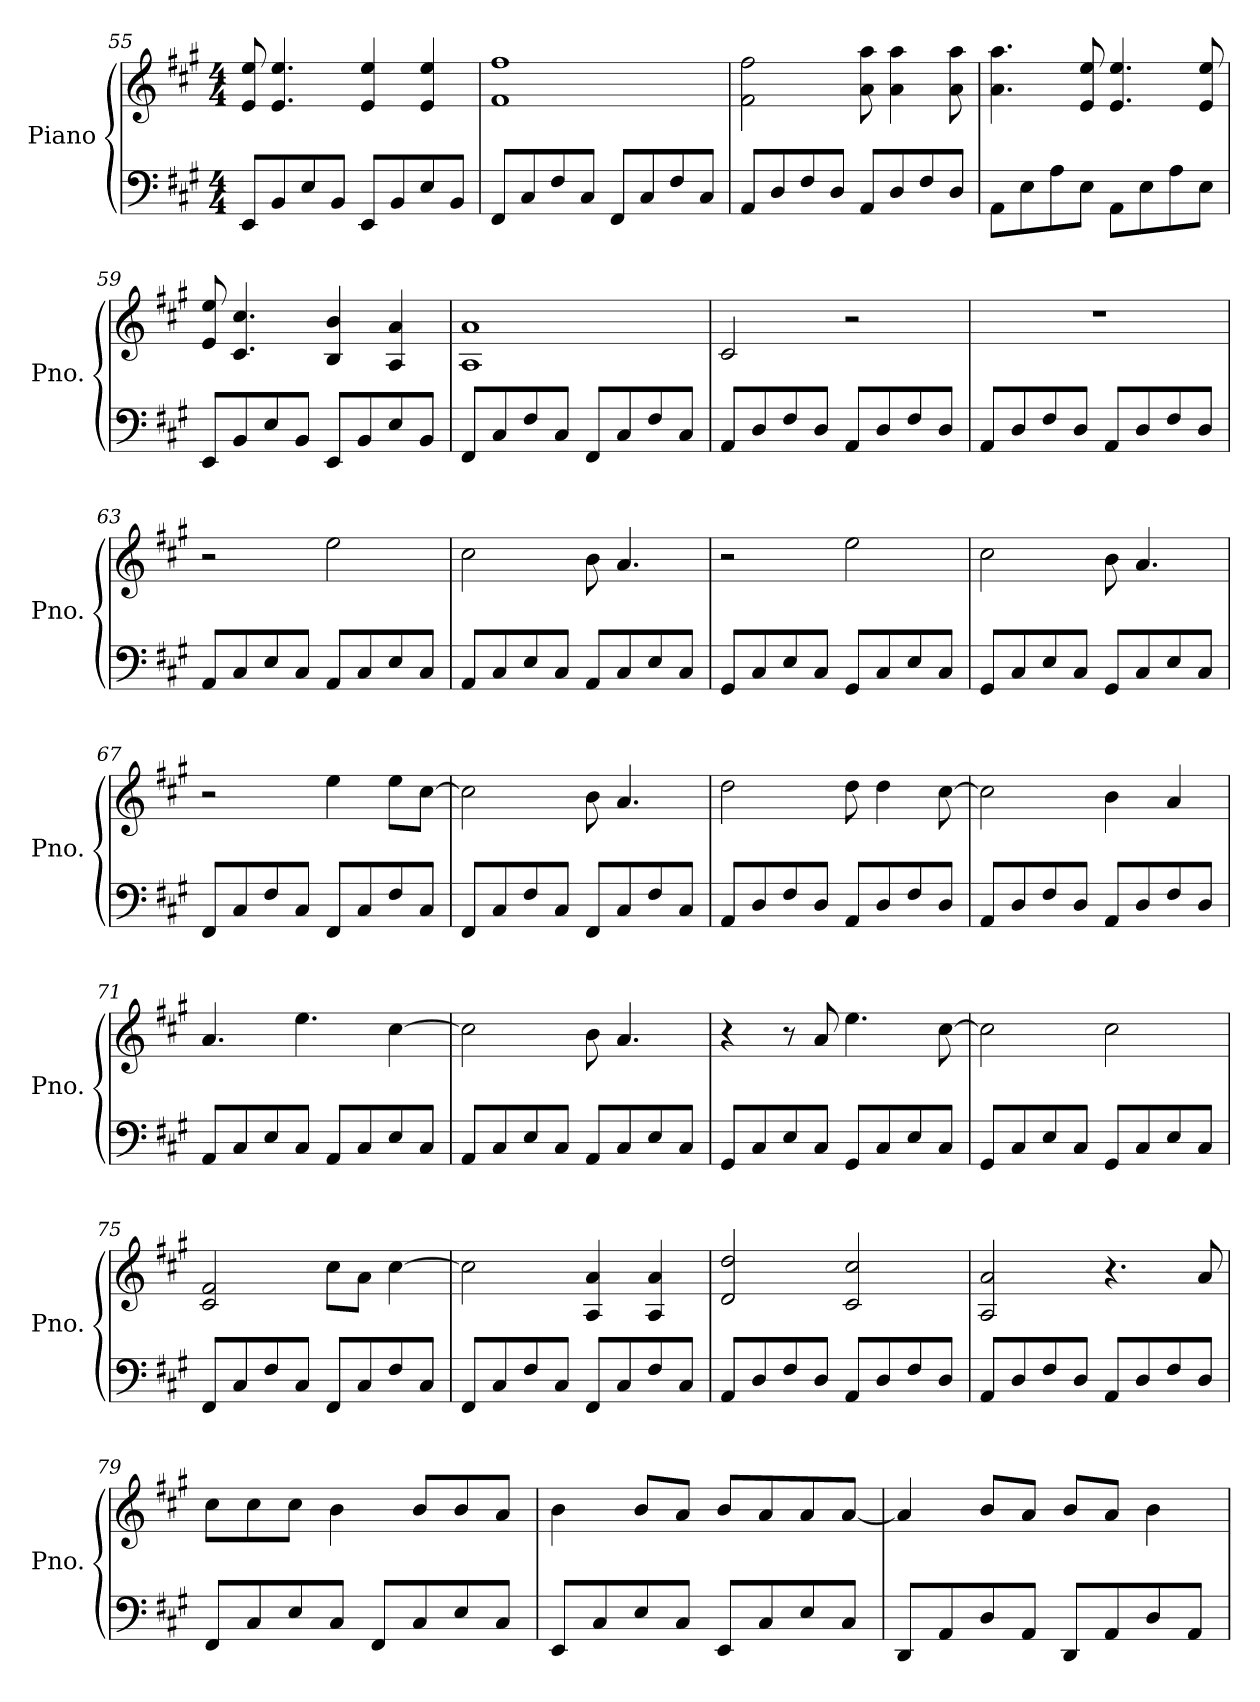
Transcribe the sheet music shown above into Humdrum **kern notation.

**kern	**kern
*part1	*part1
*staff2	*staff1
*I"Piano	*
*I'Pno.	*
*clefF4	*clefG2
*k[f#c#g#]	*k[f#c#g#]
*M4/4	*M4/4
=55	=55
8EE/L	8e/ 8ee/
8BB/	4.e/ 4.ee/
8E/	.
8BB/J	.
8EE/L	4e/ 4ee/
8BB/	.
8E/	4e/ 4ee/
8BB/J	.
=56	=56
8FF#/L	1f# 1ff#
8C#/	.
8F#/	.
8C#/J	.
8FF#/L	.
8C#/	.
8F#/	.
8C#/J	.
=57	=57
8AA/L	2f#\ 2ff#\
8D/	.
8F#/	.
8D/J	.
8AA/L	8a\ 8aa\
8D/	4a\ 4aa\
8F#/	.
8D/J	8a\ 8aa\
!!LO:LB:g=z
=58	=58
8AA\L	4.a\ 4.aa\
8E\	.
8A\	.
8E\J	8e/ 8ee/
8AA\L	4.e/ 4.ee/
8E\	.
8A\	.
8E\J	8e/ 8ee/
=59	=59
8EE/L	8e/ 8ee/
8BB/	4.c#/ 4.cc#/
8E/	.
8BB/J	.
8EE/L	4B/ 4b/
8BB/	.
8E/	4A/ 4a/
8BB/J	.
=60	=60
8FF#/L	1A 1a
8C#/	.
8F#/	.
8C#/J	.
8FF#/L	.
8C#/	.
8F#/	.
8C#/J	.
=61	=61
8AA/L	2c#/
8D/	.
8F#/	.
8D/J	.
8AA/L	2r
8D/	.
8F#/	.
8D/J	.
=62	=62
8AA/L	1r
8D/	.
8F#/	.
8D/J	.
8AA/L	.
8D/	.
8F#/	.
8D/J	.
!!LO:LB:g=z
=63	=63
8AA/L	2r
8C#/	.
8E/	.
8C#/J	.
8AA/L	2ee\
8C#/	.
8E/	.
8C#/J	.
=64	=64
8AA/L	2cc#\
8C#/	.
8E/	.
8C#/J	.
8AA/L	8b\
8C#/	4.a/
8E/	.
8C#/J	.
=65	=65
8GG#/L	2r
8C#/	.
8E/	.
8C#/J	.
8GG#/L	2ee\
8C#/	.
8E/	.
8C#/J	.
=66	=66
8GG#/L	2cc#\
8C#/	.
8E/	.
8C#/J	.
8GG#/L	8b\
8C#/	4.a/
8E/	.
8C#/J	.
=67	=67
8FF#/L	2r
8C#/	.
8F#/	.
8C#/J	.
8FF#/L	4ee\
8C#/	.
8F#/	8ee\L
8C#/J	[8cc#\J
=68	=68
8FF#/L	2cc#\]
8C#/	.
8F#/	.
8C#/J	.
8FF#/L	8b\
8C#/	4.a/
8F#/	.
8C#/J	.
!!LO:LB:g=z
=69	=69
8AA/L	2dd\
8D/	.
8F#/	.
8D/J	.
8AA/L	8dd\
8D/	4dd\
8F#/	.
8D/J	[8cc#\
=70	=70
8AA/L	2cc#\]
8D/	.
8F#/	.
8D/J	.
8AA/L	4b\
8D/	.
8F#/	4a/
8D/J	.
=71	=71
8AA/L	4.a/
8C#/	.
8E/	.
8C#/J	4.ee\
8AA/L	.
8C#/	.
8E/	[4cc#\
8C#/J	.
=72	=72
8AA/L	2cc#\]
8C#/	.
8E/	.
8C#/J	.
8AA/L	8b\
8C#/	4.a/
8E/	.
8C#/J	.
=73	=73
8GG#/L	4r
8C#/	.
8E/	8r
8C#/J	8a/
8GG#/L	4.ee\
8C#/	.
8E/	.
8C#/J	[8cc#\
!!LO:LB:g=z
=74	=74
8GG#/L	2cc#\]
8C#/	.
8E/	.
8C#/J	.
8GG#/L	2cc#\
8C#/	.
8E/	.
8C#/J	.
=75	=75
8FF#/L	2c#/ 2f#/
8C#/	.
8F#/	.
8C#/J	.
8FF#/L	8cc#\L
8C#/	8a\J
8F#/	[4cc#\
8C#/J	.
=76	=76
8FF#/L	2cc#\]
8C#/	.
8F#/	.
8C#/J	.
8FF#/L	4A/ 4a/
8C#/	.
8F#/	4A/ 4a/
8C#/J	.
=77	=77
8AA/L	2d/ 2dd/
8D/	.
8F#/	.
8D/J	.
8AA/L	2c#/ 2cc#/
8D/	.
8F#/	.
8D/J	.
=78	=78
8AA/L	2A/ 2a/
8D/	.
8F#/	.
8D/J	.
8AA/L	4.r
8D/	.
8F#/	.
8D/J	8a/
!!LO:LB:g=z
=79	=79
8FF#/L	8cc#\L
8C#/	8cc#\
8E/	8cc#\J
8C#/J	4b\
8FF#/L	.
8C#/	8b/L
8E/	8b/
8C#/J	8a/J
=80	=80
8EE/L	4b\
8C#/	.
8E/	8b/L
8C#/J	8a/J
8EE/L	8b/L
8C#/	8a/
8E/	8a/
8C#/J	[8a/J
=81	=81
8DD/L	4a/]
8AA/	.
8D/	8b/L
8AA/J	8a/J
8DD/L	8b/L
8AA/	8a/J
8D/	4b\
8AA/J	.
=	=
*-	*-
